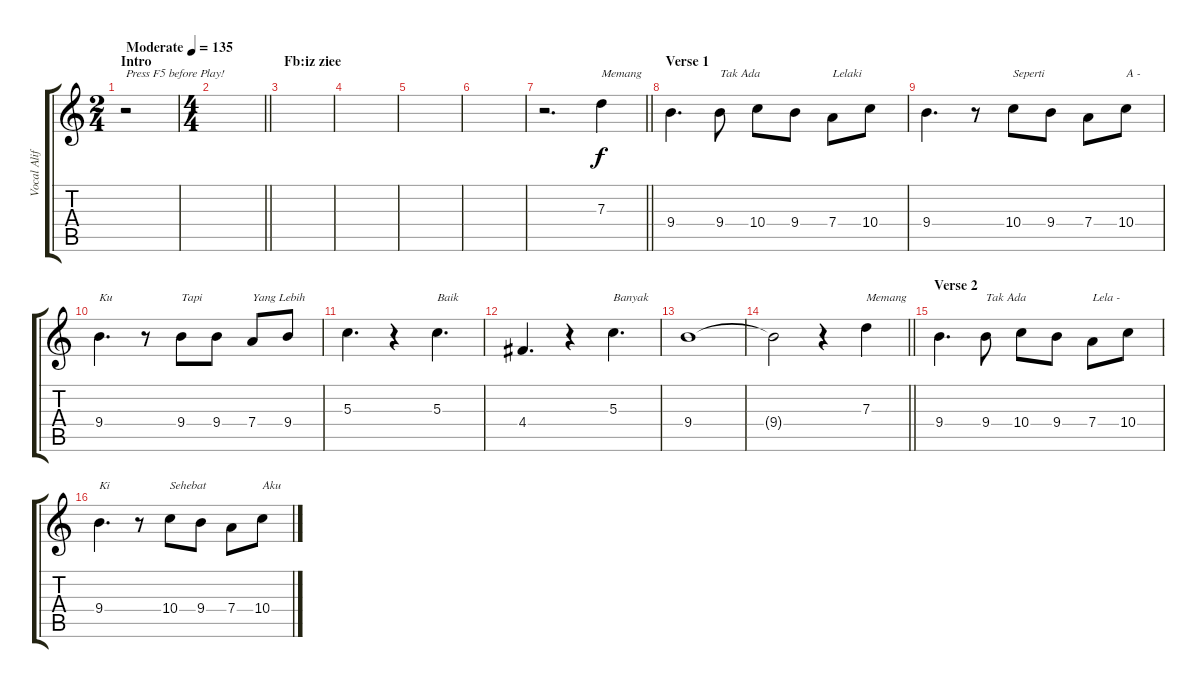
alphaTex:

\track ("Vocal Alif Satar" "Vocal Alif") {instrument acousticguitarsteel}
\staff {score tabs}
\tuning (E4 B3 G3 D3 A2 E2) {hide}
\ts (2 4)
\section ("" "Intro")
\tempo (135 "Moderate")
\clef g2
\ks c
r.2{txt "Press F5 before Play!" dy f instrument acousticguitarsteel} |
\ts (4 4)
\barLineRight lightlight
|
\section ("" "Fb:iz ziee")
|
|
|
|
\barLineRight lightlight
r.2{d} 7.3.4{txt "Memang "} |
\section ("" "Verse 1")
9.4.4{d} 9.4.8{txt "Tak Ada "} 10.4.8 9.4.8 7.4.8{txt "Lelaki "} 10.4.8 |
9.4.4{d} r.8 10.4.8{txt "Seperti "} 9.4.8 7.4.8 10.4.8{txt "A - "} |
9.4.4{d txt "Ku "} r.8 9.4.8{txt "Tapi "} 9.4.8 7.4.8{txt "Yang Lebih "} 9.4.8 |
5.3.4{d} r.4 5.3.4{d txt "Baik "} |
4.4.4{d} r.4 5.3.4{d txt "Banyak"} |
9.4.1 |
\barLineRight lightlight
9.4{t}.2 r.4 7.3.4{txt "Memang "} |
\section ("" "Verse 2")
9.4.4{d} 9.4.8{txt "Tak Ada "} 10.4.8 9.4.8 7.4.8{txt "Lela -"} 10.4.8 |
9.4.4{d txt "Ki "} r.8 10.4.8{txt "Sehebat "} 9.4.8 7.4.8 10.4.8{txt "Aku "}
